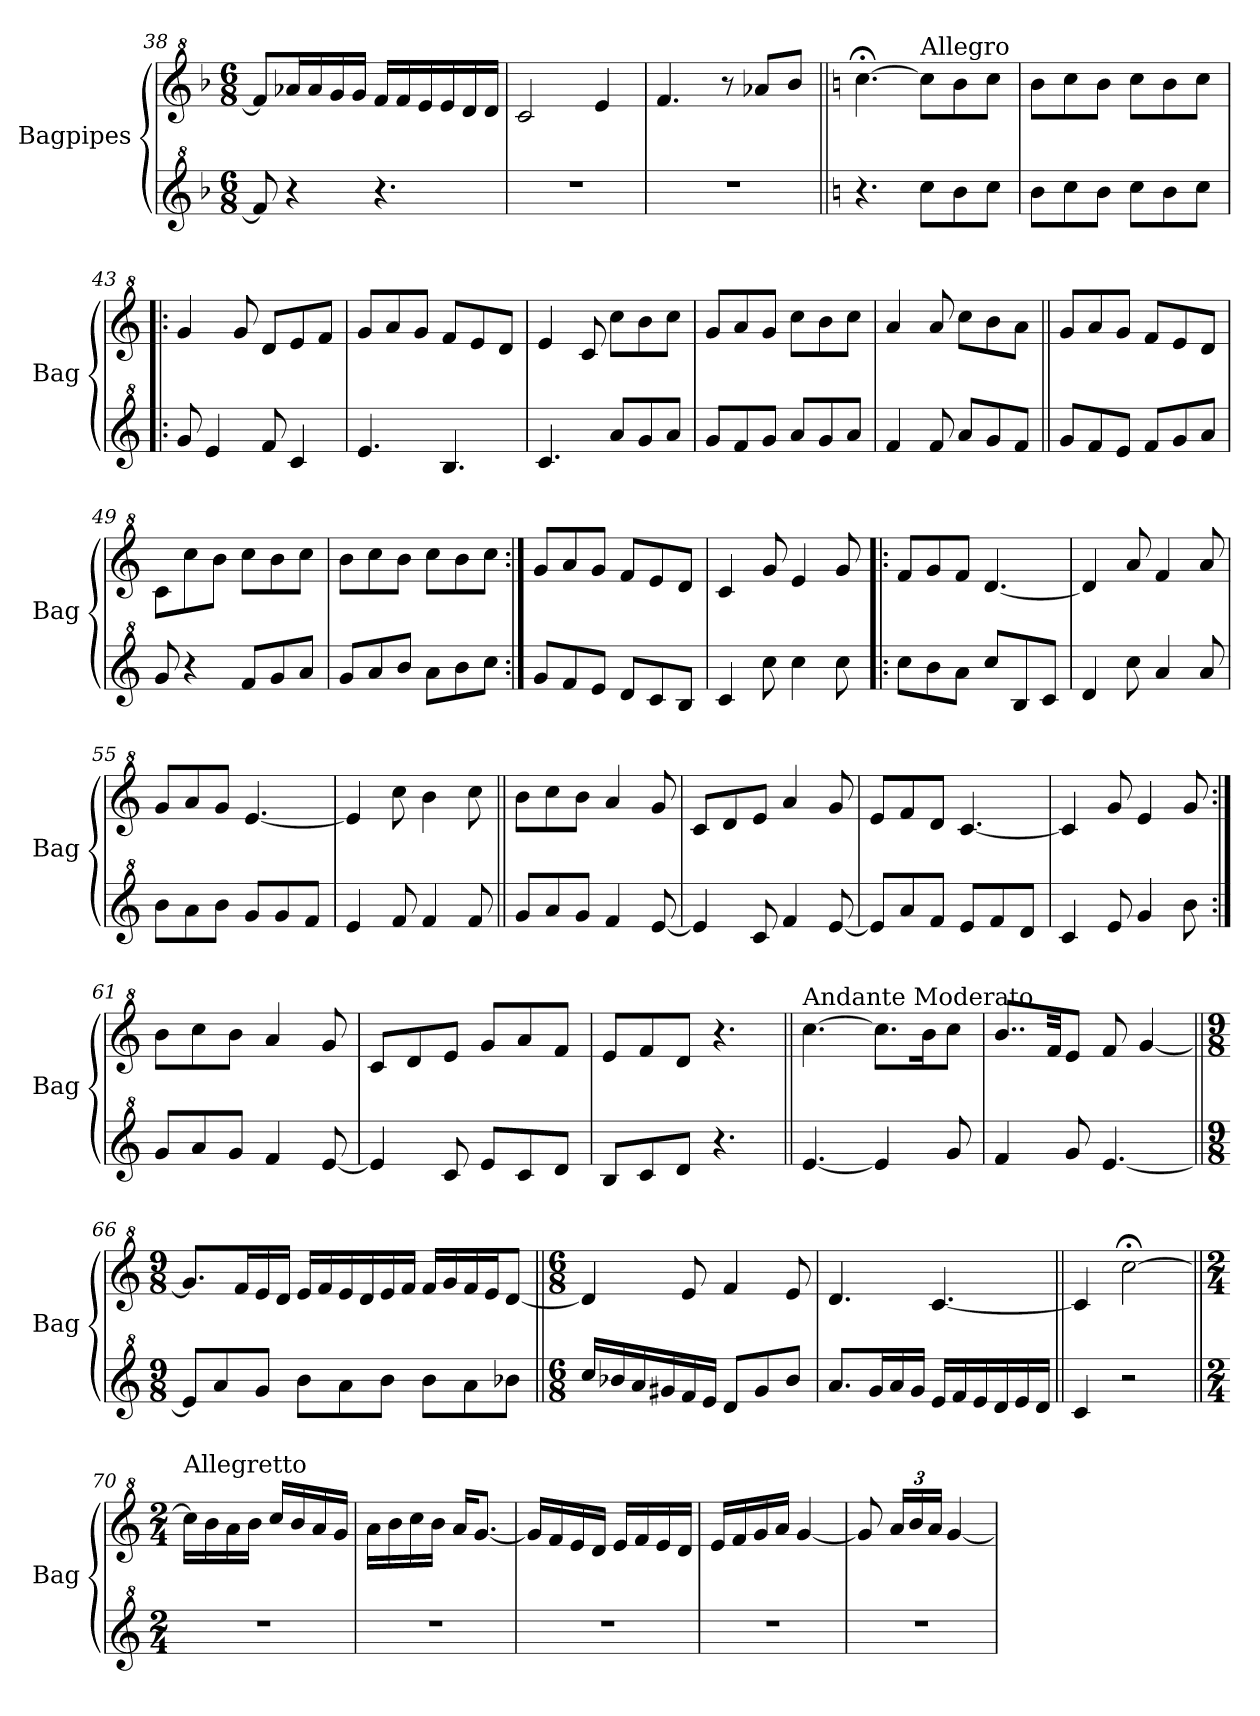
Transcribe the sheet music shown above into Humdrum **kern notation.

**kern	**kern
*part2	*part1
*staff2	*staff1
*I"Bagpipes	*I"Bagpipes
*I'Bag	*I'Bag
!!LO:LB:g=z
*clefG^2	*clefG^2
*k[b-]	*k[b-]
*F:	*F:
*M6/8	*M6/8
=38	=38
8ff/]	8ff/L]
4r	16aa-X/L
.	16aa-/
.	16gg/
.	16gg/JJ
4.r	16ff/LL
.	16ff/
.	16ee/
.	16ee/
.	16dd/
.	16dd/JJ
=39	=39
2.r	2cc/
.	4ee/
=40	=40
2.r	4.ff/
.	8r
.	8aa-X/L
.	8bb-/J
=41||	=41||
*k[]	*k[]
*C:	*C:
4.r	[4.ccc;<\
!	!LO:TX:a:t=Allegro
8ccc\L	8ccc\L]
8bb\	8bb\
8ccc\J	8ccc\J
=42	=42
8bb\L	8bb\L
8ccc\	8ccc\
8bb\J	8bb\J
8ccc\L	8ccc\L
8bb\	8bb\
8ccc\J	8ccc\J
=43!|:	=43!|:
8gg/	4gg/
4ee/	.
.	8gg/
8ff/	8dd/L
4cc/	8ee/
.	8ff/J
=44	=44
4.ee/	8gg/L
.	8aa/
.	8gg/J
4.b/	8ff/L
.	8ee/
.	8dd/J
!!LO:PB:g=z
=45	=45
4.cc/	4ee/
.	8cc/
8aa/L	8ccc\L
8gg/	8bb\
8aa/J	8ccc\J
=46	=46
8gg/L	8gg/L
8ff/	8aa/
8gg/J	8gg/J
8aa/L	8ccc\L
8gg/	8bb\
8aa/J	8ccc\J
=47	=47
4ff/	4aa/
8ff/	8aa/
8aa/L	8ccc\L
8gg/	8bb\
8ff/J	8aa\J
=48||	=48||
8gg/L	8gg/L
8ff/	8aa/
8ee/J	8gg/J
8ff/L	8ff/L
8gg/	8ee/
8aa/J	8dd/J
=49	=49
8gg/	8cc\L
4r	8ccc\
.	8bb\J
8ff/L	8ccc\L
8gg/	8bb\
8aa/J	8ccc\J
=50	=50
8gg/L	8bb\L
8aa/	8ccc\
8bb/J	8bb\J
8aa\L	8ccc\L
8bb\	8bb\
8ccc\J	8ccc\J
=51:|!	=51:|!
8gg/L	8gg/L
8ff/	8aa/
8ee/J	8gg/J
8dd/L	8ff/L
8cc/	8ee/
8b/J	8dd/J
!!LO:LB:g=z
=52	=52
4cc/	4cc/
8ccc\	8gg/
4ccc\	4ee/
8ccc\	8gg/
=53!|:	=53!|:
8ccc\L	8ff/L
8bb\	8gg/
8aa\J	8ff/J
8ccc/L	[4.dd/
8b/	.
8cc/J	.
=54	=54
4dd/	4dd/]
8ccc\	8aa/
4aa/	4ff/
8aa/	8aa/
=55	=55
8bb\L	8gg/L
8aa\	8aa/
8bb\J	8gg/J
8gg/L	[4.ee/
8gg/	.
8ff/J	.
=56	=56
4ee/	4ee/]
8ff/	8ccc\
4ff/	4bb\
8ff/	8ccc\
=57||	=57||
8gg/L	8bb\L
8aa/	8ccc\
8gg/J	8bb\J
4ff/	4aa/
[8ee/	8gg/
=58	=58
4ee/]	8cc/L
.	8dd/
8cc/	8ee/J
4ff/	4aa/
[8ee/	8gg/
=59	=59
8ee/L]	8ee/L
8aa/	8ff/
8ff/J	8dd/J
8ee/L	[4.cc/
8ff/	.
8dd/J	.
!!LO:LB:g=z
=60	=60
4cc/	4cc/]
8ee/	8gg/
4gg/	4ee/
8bb\	8gg/
=61:|!	=61:|!
8gg/L	8bb\L
8aa/	8ccc\
8gg/J	8bb\J
4ff/	4aa/
[8ee/	8gg/
=62	=62
4ee/]	8cc/L
.	8dd/
8cc/	8ee/J
8ee/L	8gg/L
8cc/	8aa/
8dd/J	8ff/J
=63	=63
8b/L	8ee/L
8cc/	8ff/
8dd/J	8dd/J
4.r	4.r
=64||	=64||
!	!LO:TX:a:t=Andante Moderato
[4.ee/	[4.ccc\
4ee/]	8.ccc\L]
.	16bb\K
8gg/	8ccc\J
=65	=65
4ff/	8..bb/L
.	32ff/KK
8gg/	8ee/J
[4.ee/	8ff/
.	[4gg/
!!LO:LB:g=z
=66||	=66||
*M9/8	*M9/8
8ee/L]	8.gg/L]
8aa/	.
.	16ff/L
8gg/J	16ee/
.	16dd/JJ
8bb\L	16ee/LL
.	16ff/
8aa\	16ee/
.	16dd/
8bb\J	16ee/
.	16ff/JJ
8bb\L	16ff/LL
.	16gg/
8aa\	16ff/
.	16ee/J
8bb-X\J	[8dd/J
=67||	=67||
*M6/8	*M6/8
16ccc/LL	4dd/]
16bb-X/	.
16aa/	.
16gg#X/	.
16ff/	8ee/
16ee/JJ	.
8dd/L	4ff/
8gg#/	.
8bb-/J	8ee/
=68	=68
8.aa/L	4.dd/
16gg/L	.
16aa/	.
16gg/JJ	.
16ee/LL	[4.cc/
16ff/	.
16ee/	.
16dd/	.
16ee/	.
16dd/JJ	.
=69||	=69||
4cc/	4cc/]
2r	[2ccc;<\
!!LO:LB:g=z
=70||	=70||
*M2/4	*M2/4
!	!LO:TX:a:t=Allegretto
2r	16ccc\LL]
.	16bb\
.	16aa\
.	16bb\JJ
.	16ccc/LL
.	16bb/
.	16aa/
.	16gg/JJ
=71	=71
2r	16aa\LL
.	16bb\
.	16ccc\
.	16bb\JJ
.	16aa/KL
.	[8.gg/J
=72	=72
2r	16gg/LL]
.	16ff/
.	16ee/
.	16dd/JJ
.	16ee/LL
.	16ff/
.	16ee/
.	16dd/JJ
=73	=73
2r	16ee/LL
.	16ff/
.	16gg/
.	16aa/JJ
.	[4gg/
=74	=74
2r	8gg/]
*	*Xbrackettup
.	24aa/LL
.	24bb/
.	24aa/JJ
.	[4gg/
=	=
*-	*-
